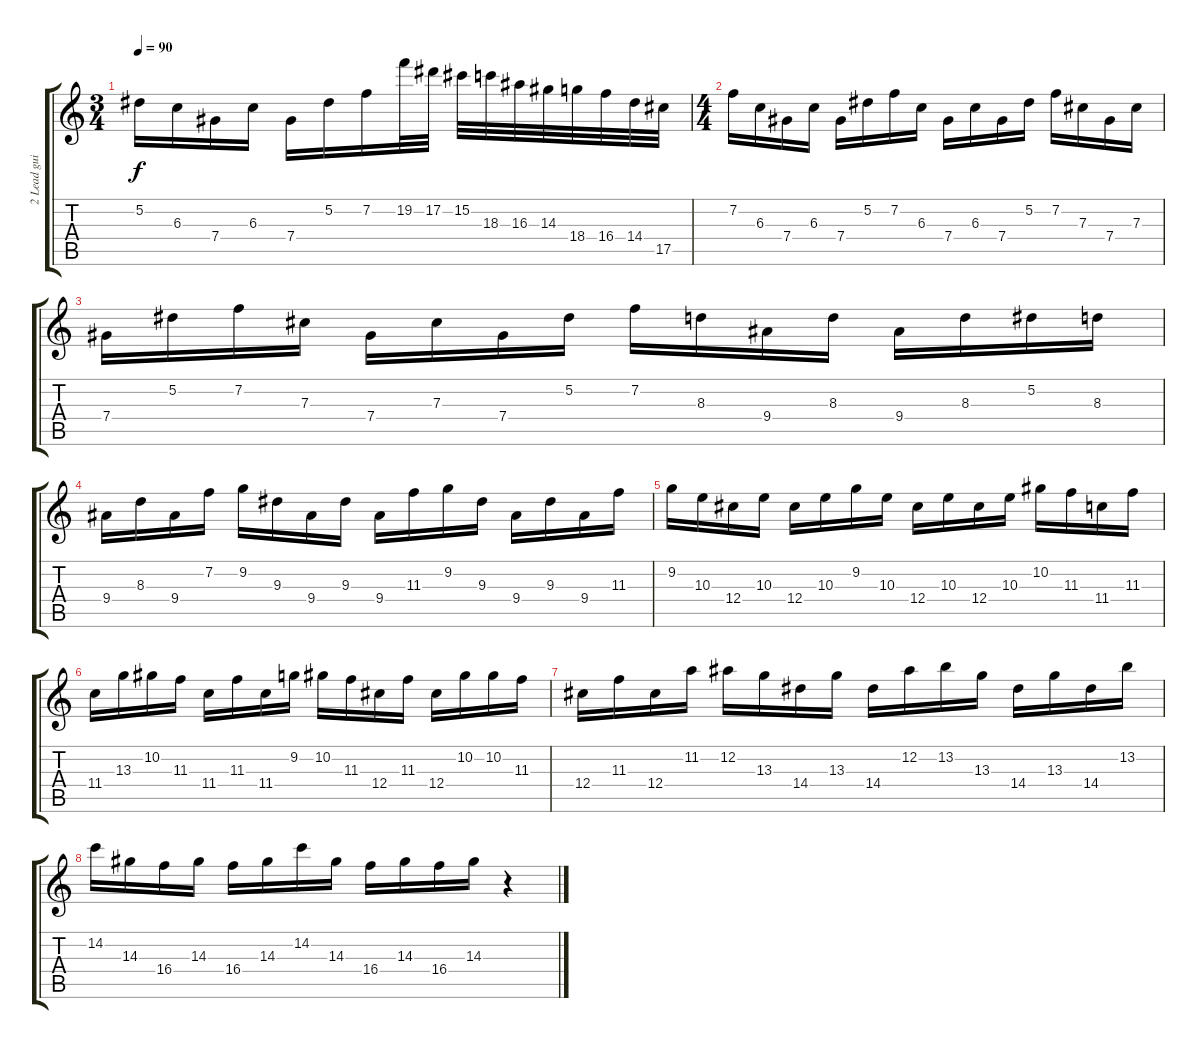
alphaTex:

\track ("2 Lead guitar" "2 Lead gui") {instrument overdrivenguitar}
\staff {score tabs}
\tuning (Eb4 Bb3 Gb3 Db3 Ab2 Eb2) {hide}
\ts (3 4)
\tempo 90
\clef g2
\ks c
5.2.16{dy f} 6.3.16 7.4.16 6.3.16 7.4.16 5.2.16 7.2.16 19.2.32 17.2.32 15.2.32 18.3.32 16.3.32 14.3.32 18.4.32 16.4.32 14.4.32 17.5.32 |
\ts (4 4)
7.2.16 6.3.16 7.4.16 6.3.16 7.4.16 5.2.16 7.2.16 6.3.16 7.4.16 6.3.16 7.4.16 5.2.16 7.2.16 7.3.16 7.4.16 7.3.16 |
7.4.16 5.2.16 7.2.16 7.3.16 7.4.16 7.3.16 7.4.16 5.2.16 7.2.16 8.3.16 9.4.16 8.3.16 9.4.16 8.3.16 5.2.16 8.3.16 |
9.4.16 8.3.16 9.4.16 7.2.16 9.2.16 9.3.16 9.4.16 9.3.16 9.4.16 11.3.16 9.2.16 9.3.16 9.4.16 9.3.16 9.4.16 11.3.16 |
9.2.16 10.3.16 12.4.16 10.3.16 12.4.16 10.3.16 9.2.16 10.3.16 12.4.16 10.3.16 12.4.16 10.3.16 10.2.16 11.3.16 11.4.16 11.3.16 |
11.4.16 13.3.16 10.2.16 11.3.16 11.4.16 11.3.16 11.4.16 9.2.16 10.2.16 11.3.16 12.4.16 11.3.16 12.4.16 10.2.16 10.2.16 11.3.16 |
12.4.16 11.3.16 12.4.16 11.2.16 12.2.16 13.3.16 14.4.16 13.3.16 14.4.16 12.2.16 13.2.16 13.3.16 14.4.16 13.3.16 14.4.16 13.2.16 |
14.2.16 14.3.16 16.4.16 14.3.16 16.4.16 14.3.16 14.2.16 14.3.16 16.4.16 14.3.16 16.4.16 14.3.16 r.4
